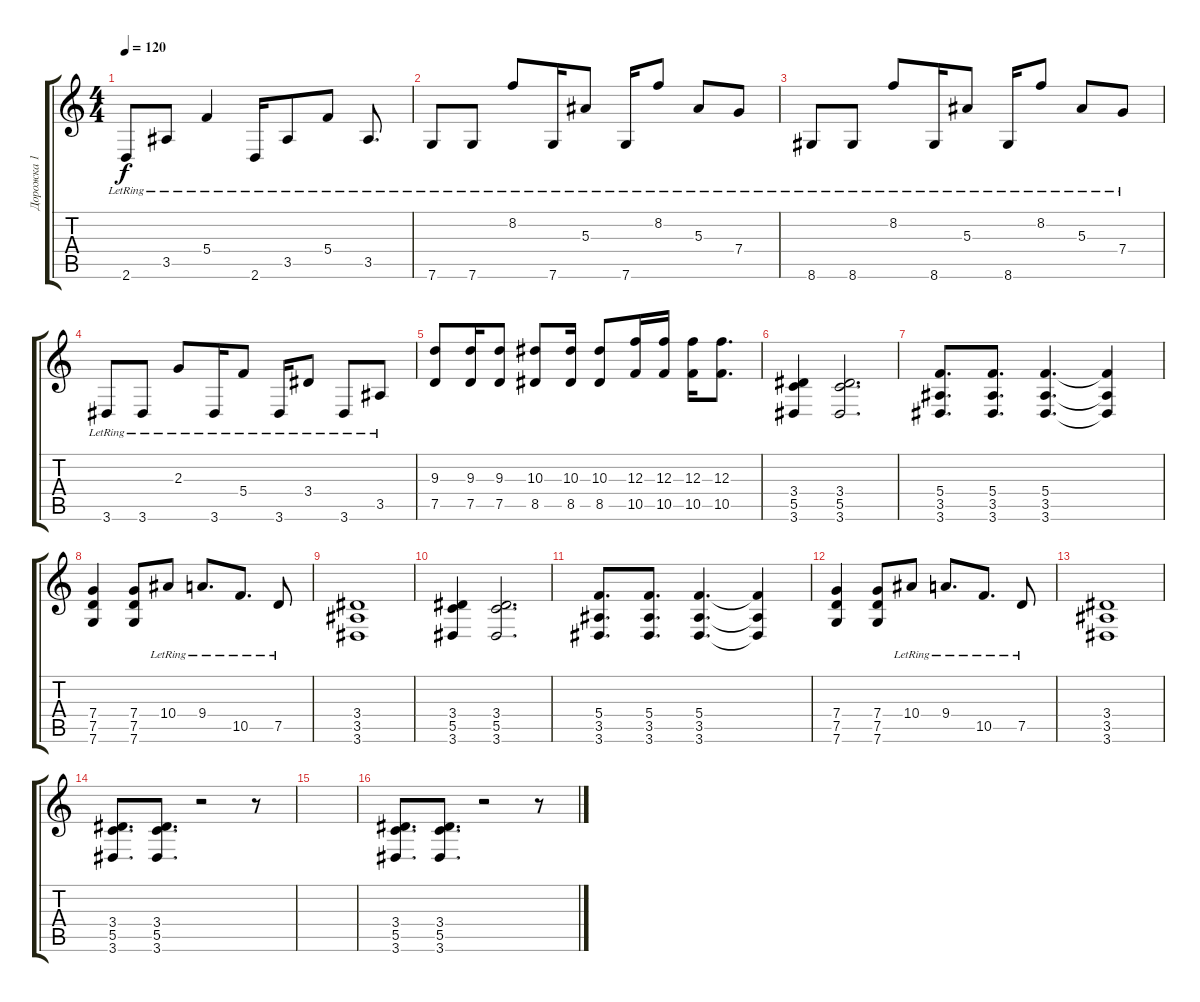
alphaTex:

\track ("Дорожка 1" "Дорожка 1") {instrument acousticguitarsteel}
\staff {score tabs}
\tuning (D4 A3 F3 C3 G2 C2) {hide}
\ts (4 4)
\tempo 120
\clef g2
\ks c
2.6{lr}.8{dy f} 3.5{lr}.8 5.4{lr}.4 2.6{lr}.16 3.5{lr}.8 5.4{lr}.8 3.5{lr}.8{d} |
7.6{lr}.8 7.6{lr}.8 8.2{lr}.8 7.6{lr}.16 5.3{lr}.8 7.6{lr}.16 8.2{lr}.8 5.3{lr}.8 7.4{lr}.8 |
8.6{lr}.8 8.6{lr}.8 8.2{lr}.8 8.6{lr}.16 5.3{lr}.8 8.6{lr}.16 8.2{lr}.8 5.3{lr}.8 7.4{lr}.8 |
3.6{lr}.8 3.6{lr}.8 2.3{lr}.8 3.6{lr}.16 5.4{lr}.8 3.6{lr}.16 3.4{lr}.8 3.6{lr}.8 3.5{lr}.8 |
(9.3 7.5).8 (9.3 7.5).16 (9.3 7.5).8 (10.3 8.5).8 (10.3 8.5).16 (10.3 8.5).8 (12.3 10.5).16 (12.3 10.5).16 (12.3 10.5).16 (12.3 10.5).8{d} |
(3.4 5.5 3.6).4 (3.4 5.5 3.6).2{d} |
(5.4 3.5 3.6).8{d} (5.4 3.5 3.6).8{d} (5.4 3.5 3.6).4{d} (5.4{t} 3.5{t} 3.6{t}).4 |
(7.4 7.5 7.6).4 (7.4 7.5 7.6).8 10.4{lr}.8 9.4{lr}.8{d} 10.5{lr}.8{d} 7.5{lr}.8 |
(3.4 3.5 3.6).1 |
(3.4 5.5 3.6).4 (3.4 5.5 3.6).2{d} |
(5.4 3.5 3.6).8{d} (5.4 3.5 3.6).8{d} (5.4 3.5 3.6).4{d} (5.4{t} 3.5{t} 3.6{t}).4 |
(7.4 7.5 7.6).4 (7.4 7.5 7.6).8 10.4{lr}.8 9.4{lr}.8{d} 10.5{lr}.8{d} 7.5{lr}.8 |
(3.4 3.5 3.6).1 |
(3.4 5.5 3.6).8{d} (3.4 5.5 3.6).8{d} r.2 r.8 |
|
(3.4 5.5 3.6).8{d} (3.4 5.5 3.6).8{d} r.2 r.8
